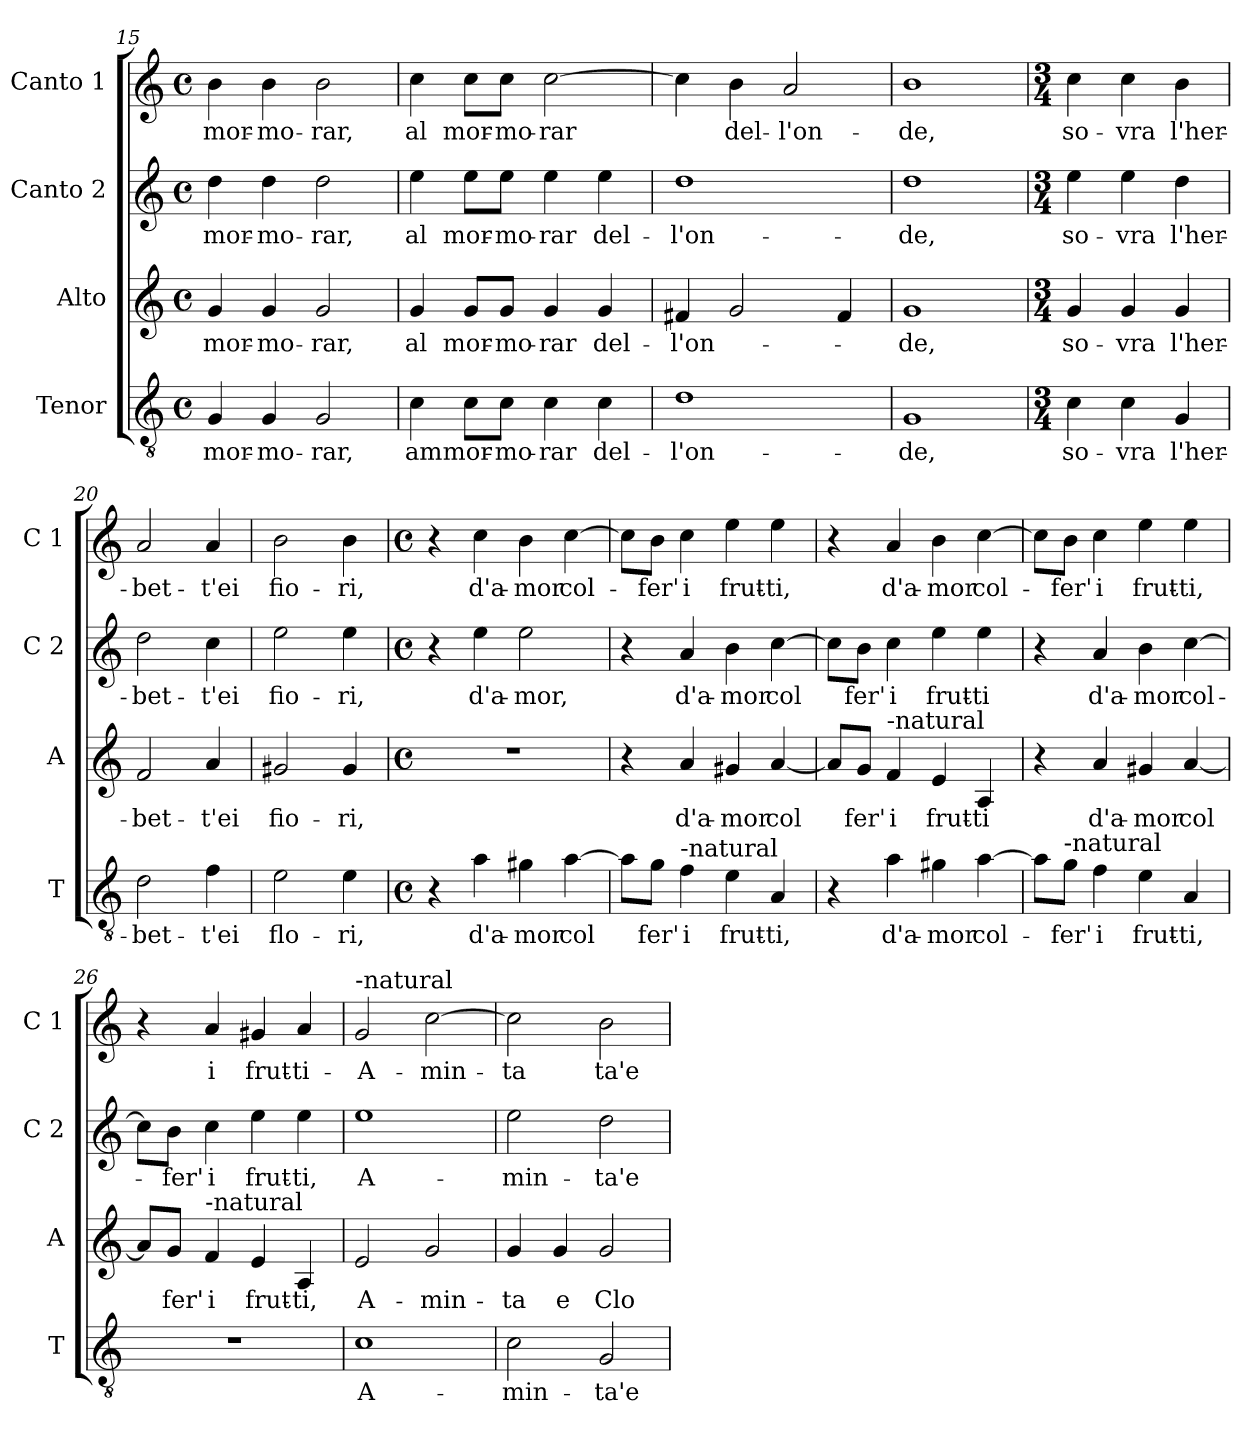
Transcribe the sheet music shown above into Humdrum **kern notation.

**kern	**text	**kern	**text	**kern	**text	**kern	**text
*part4	*part4	*part3	*part3	*part2	*part2	*part1	*part1
*staff4	*staff4	*staff3	*staff3	*staff2	*staff2	*staff1	*staff1
*I"Tenor	*	*I"Alto	*	*I"Canto 2	*	*I"Canto 1	*
*I'T	*	*I'A	*	*I'C 2	*	*I'C 1	*
*clefGv2	*	*clefG2	*	*clefG2	*	*clefG2	*
*k[]	*	*k[]	*	*k[]	*	*k[]	*
*C:	*	*C:	*	*C:	*	*C:	*
*M4/4	*	*M4/4	*	*M4/4	*	*M4/4	*
*met(c)	*	*met(c)	*	*met(c)	*	*met(c)	*
=15	=15	=15	=15	=15	=15	=15	=15
!	!LO:LY:b	!	!LO:LY:b	!	!LO:LY:b	!	!LO:LY:b
4G/	mor-	4g/	mor-	4dd\	mor-	4b\	mor-
!	!LO:LY:b	!	!LO:LY:b	!	!LO:LY:b	!	!LO:LY:b
4G/	-mo-	4g/	-mo-	4dd\	-mo-	4b\	-mo-
!	!LO:LY:b	!	!LO:LY:b	!	!LO:LY:b	!	!LO:LY:b
2G/	-rar,	2g/	-rar,	2dd\	-rar,	2b\	-rar,
!!LO:PB:g=z
=16	=16	=16	=16	=16	=16	=16	=16
!	!LO:LY:b	!	!LO:LY:b	!	!LO:LY:b	!	!LO:LY:b
4c\	am	4g/	al	4ee\	al	4cc\	al
!	!LO:LY:b	!	!LO:LY:b	!	!LO:LY:b	!	!LO:LY:b
8c\L	mor-	8g/L	mor-	8ee\L	mor-	8cc\L	mor-
!	!LO:LY:b	!	!LO:LY:b	!	!LO:LY:b	!	!LO:LY:b
8c\J	-mo-	8g/J	-mo-	8ee\J	-mo-	8cc\J	-mo-
!	!LO:LY:b	!	!LO:LY:b	!	!LO:LY:b	!	!LO:LY:b
4c\	-rar	4g/	-rar	4ee\	-rar	[2cc\	-rar
!	!LO:LY:b	!	!LO:LY:b	!	!LO:LY:b	!	!
4c\	del-	4g/	del-	4ee\	del-	.	.
=17	=17	=17	=17	=17	=17	=17	=17
!	!LO:LY:b	!	!LO:LY:b	!	!LO:LY:b	!	!
1d	-l'on-	4f#X/	-l'on-	1dd	-l'on-	4cc\]	.
!	!	!	!	!	!	!	!LO:LY:b
.	.	2g/	.	.	.	4b\	del-
!	!	!	!	!	!	!	!LO:LY:b
.	.	.	.	.	.	2a/	-l'on-
.	.	4f#/	.	.	.	.	.
=18	=18	=18	=18	=18	=18	=18	=18
!	!LO:LY:b	!	!LO:LY:b	!	!LO:LY:b	!	!LO:LY:b
1G	-de,	1g	-de,	1dd	-de,	1b	-de,
=19	=19	=19	=19	=19	=19	=19	=19
*M3/4	*	*M3/4	*	*M3/4	*	*M3/4	*
!	!LO:LY:b	!	!LO:LY:b	!	!LO:LY:b	!	!LO:LY:b
4c\	so-	4g/	so-	4ee\	so-	4cc\	so-
!	!LO:LY:b	!	!LO:LY:b	!	!LO:LY:b	!	!LO:LY:b
4c\	-vra	4g/	-vra	4ee\	-vra	4cc\	-vra
!	!LO:LY:b	!	!LO:LY:b	!	!LO:LY:b	!	!LO:LY:b
4G/	l'her-	4g/	l'her-	4dd\	l'her-	4b\	l'her-
=20	=20	=20	=20	=20	=20	=20	=20
!	!LO:LY:b	!	!LO:LY:b	!	!LO:LY:b	!	!LO:LY:b
2d\	-bet-	2f/	-bet-	2dd\	-bet-	2a/	-bet-
!	!LO:LY:b	!	!LO:LY:b	!	!LO:LY:b	!	!LO:LY:b
4f\	-t'ei	4a/	-t'ei	4cc\	-t'ei	4a/	-t'ei
=21	=21	=21	=21	=21	=21	=21	=21
!	!LO:LY:b	!	!LO:LY:b	!	!LO:LY:b	!	!LO:LY:b
2e\	flo-	2g#X/	fio-	2ee\	fio-	2b\	fio-
!	!LO:LY:b	!	!LO:LY:b	!	!LO:LY:b	!	!LO:LY:b
4e\	-ri,	4g#/	-ri,	4ee\	-ri,	4b\	-ri,
!!LO:LB:g=z
=22	=22	=22	=22	=22	=22	=22	=22
*M4/4	*	*M4/4	*	*M4/4	*	*M4/4	*
*met(c)	*	*met(c)	*	*met(c)	*	*met(c)	*
4r	.	1r	.	4r	.	4r	.
!	!LO:LY:b	!	!	!	!LO:LY:b	!	!LO:LY:b
4a\	d'a-	.	.	4ee\	d'a-	4cc\	d'a-
!	!LO:LY:b	!	!	!	!LO:LY:b	!	!LO:LY:b
4g#X\	-mor	.	.	2ee\	-mor,	4b\	-mor
!	!LO:LY:b	!	!	!	!	!	!LO:LY:b
[4a\	col	.	.	.	.	[4cc\	col-
=23	=23	=23	=23	=23	=23	=23	=23
8a\L]	.	4r	.	4r	.	8cc\L]	.
!	!LO:LY:b	!	!	!	!	!	!LO:LY:b
8g\J	fer'	.	.	.	.	8b\J	-fer'
!LO:TX:a:t=-natural	!	!	!	!	!	!	!
!	!LO:LY:b	!	!LO:LY:b	!	!LO:LY:b	!	!LO:LY:b
4f\	i	4a/	d'a-	4a/	d'a-	4cc\	i
!	!LO:LY:b	!	!LO:LY:b	!	!LO:LY:b	!	!LO:LY:b
4e\	frut-	4g#X/	-mor	4b\	-mor	4ee\	frut-
!	!LO:LY:b	!	!LO:LY:b	!	!LO:LY:b	!	!LO:LY:b
4A/	-ti,	[4a/	col	[4cc\	col	4ee\	-ti,
=24	=24	=24	=24	=24	=24	=24	=24
4r	.	8a/L]	.	8cc\L]	.	4r	.
!	!	!	!LO:LY:b	!	!LO:LY:b	!	!
.	.	8g/J	fer'	8b\J	fer'	.	.
!	!	!LO:TX:a:t=-natural	!	!	!	!	!
!	!LO:LY:b	!	!LO:LY:b	!	!LO:LY:b	!	!LO:LY:b
4a\	d'a-	4f/	i	4cc\	i	4a/	d'a-
!	!LO:LY:b	!	!LO:LY:b	!	!LO:LY:b	!	!LO:LY:b
4g#X\	-mor	4e/	frut-	4ee\	frut-	4b\	-mor
!	!LO:LY:b	!	!LO:LY:b	!	!LO:LY:b	!	!LO:LY:b
[4a\	col-	4A/	-ti	4ee\	-ti	[4cc\	col-
=25	=25	=25	=25	=25	=25	=25	=25
8a\L]	.	4r	.	4r	.	8cc\L]	.
!LO:TX:a:t=-natural	!	!	!	!	!	!	!
!	!LO:LY:b	!	!	!	!	!	!LO:LY:b
8g\J	-fer'	.	.	.	.	8b\J	-fer'
!	!LO:LY:b	!	!LO:LY:b	!	!LO:LY:b	!	!LO:LY:b
4f\	i	4a/	d'a-	4a/	d'a-	4cc\	i
!	!LO:LY:b	!	!LO:LY:b	!	!LO:LY:b	!	!LO:LY:b
4e\	frut-	4g#X/	-mor	4b\	-mor	4ee\	frut-
!	!LO:LY:b	!	!LO:LY:b	!	!LO:LY:b	!	!LO:LY:b
4A/	-ti,	[4a/	col	[4cc\	col-	4ee\	-ti,
=26	=26	=26	=26	=26	=26	=26	=26
1r	.	8a/L]	.	8cc\L]	.	4r	.
!	!	!	!LO:LY:b	!	!LO:LY:b	!	!
.	.	8g/J	fer'	8b\J	-fer'	.	.
!	!	!LO:TX:a:t=-natural	!	!	!	!	!
!	!	!	!LO:LY:b	!	!LO:LY:b	!	!LO:LY:b
.	.	4f/	i	4cc\	i	4a/	i
!	!	!	!LO:LY:b	!	!LO:LY:b	!	!LO:LY:b
.	.	4e/	frut-	4ee\	frut-	4g#X/	frut-
!	!	!	!LO:LY:b	!	!LO:LY:b	!	!LO:LY:b
.	.	4A/	-ti,	4ee\	-ti,	4a/	-ti-
!!LO:LB:g=z
=27	=27	=27	=27	=27	=27	=27	=27
!	!	!	!	!	!	!LO:TX:a:t=-natural	!
!	!LO:LY:b	!	!LO:LY:b	!	!LO:LY:b	!	!LO:LY:b
1c	A-	2e/	A-	1ee	A-	2g/	-A-
!	!	!	!LO:LY:b	!	!	!	!LO:LY:b
.	.	2g/	-min-	.	.	[2cc\	-min-
=28	=28	=28	=28	=28	=28	=28	=28
!	!LO:LY:b	!	!LO:LY:b	!	!LO:LY:b	!	!LO:LY:b
2c\	-min-	4g/	-ta	2ee\	-min-	2cc\]	-ta
!	!	!	!LO:LY:b	!	!	!	!
.	.	4g/	e	.	.	.	.
!	!LO:LY:b	!	!LO:LY:b	!	!LO:LY:b	!	!LO:LY:b
2G/	-ta'e	2g/	Clo-	2dd\	-ta'e	2b\	ta'e
=	=	=	=	=	=	=	=
*-	*-	*-	*-	*-	*-	*-	*-
